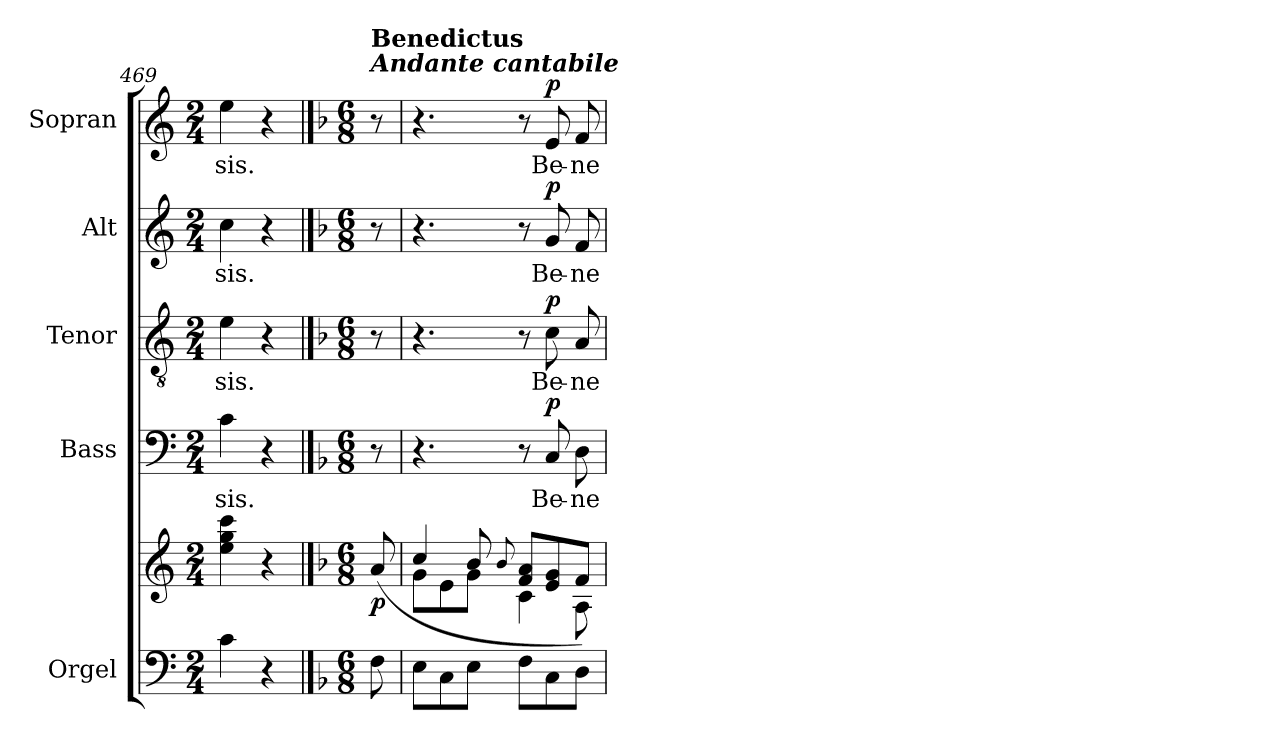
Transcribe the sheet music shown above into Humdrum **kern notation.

**kern	**kern	**dynam	**kern	**text	**dynam	**kern	**text	**dynam	**kern	**text	**dynam	**kern	**text	**dynam
*part5	*part5	*part5	*part4	*part4	*part4	*part3	*part3	*part3	*part2	*part2	*part2	*part1	*part1	*part1
*staff6	*staff5	*staff5/6	*staff4	*staff4	*staff4	*staff3	*staff3	*staff3	*staff2	*staff2	*staff2	*staff1	*staff1	*staff1
*I"Orgel	*	*	*I"Bass	*	*	*I"Tenor	*	*	*I"Alt	*	*	*I"Sopran	*	*
*I'Org.	*	*	*I'B.	*	*	*I'T.	*	*	*I'A.	*	*	*I'S.	*	*
*clefF4	*clefG2	*	*clefF4	*	*	*clefGv2	*	*	*clefG2	*	*	*clefG2	*	*
*k[]	*k[]	*	*k[]	*	*	*k[]	*	*	*k[]	*	*	*k[]	*	*
*C:	*C:	*	*C:	*	*	*C:	*	*	*C:	*	*	*C:	*	*
*M2/4	*M2/4	*	*M2/4	*	*	*M2/4	*	*	*M2/4	*	*	*M2/4	*	*
=469	=469	=469	=469	=469	=469	=469	=469	=469	=469	=469	=469	=469	=469	=469
!	!	!	!	!LO:LY:b	!	!	!LO:LY:b	!	!	!LO:LY:b	!	!	!LO:LY:b	!
4c\	4ee\ 4gg\ 4ccc\	.	4c\	-sis.	.	4e\	-sis.	.	4cc\	-sis.	.	4ee\	-sis.	.
4r	4r	.	4r	.	.	4r	.	.	4r	.	.	4r	.	.
!!LO:LB:g=z
==470	==470	==470	==470	==470	==470	==470	==470	==470	==470	==470	==470	==470	==470	==470
*k[b-]	*k[b-]	*	*k[b-]	*	*	*k[b-]	*	*	*k[b-]	*	*	*k[b-]	*	*
*F:	*F:	*	*F:	*	*	*F:	*	*	*F:	*	*	*F:	*	*
*M6/8	*M6/8	*	*M6/8	*	*	*M6/8	*	*	*M6/8	*	*	*M6/8	*	*
!	!	!	!	!	!	!	!	!	!	!	!	!LO:TX:a:Bi:t=Andante cantabile	!	!
!	!	!	!	!	!	!	!	!	!	!	!	!LO:TX:a:B:t=Benedictus	!	!
!	!	!LO:DY:b	!	!	!	!	!	!	!	!	!	!	!	!
8F\	(8a/	p	8r	.	.	8r	.	.	8r	.	.	8r	.	.
=471	=471	=471	=471	=471	=471	=471	=471	=471	=471	=471	=471	=471	=471	=471
*	*^	*	*	*	*	*	*	*	*	*	*	*	*	*
8E\L	4cc/	8g\L	.	4.r	.	.	4.r	.	.	4.r	.	.	4.r	.	.
8C\	.	8e\	.	.	.	.	.	.	.	.	.	.	.	.	.
8E\J	8b-/	8g\J	.	.	.	.	.	.	.	.	.	.	.	.	.
.	8qqb-/	.	.	.	.	.	.	.	.	.	.	.	.	.	.
8F\L	8f/ 8a/L	4c\	.	8r	.	.	8r	.	.	8r	.	.	8r	.	.
!	!	!	!	!	!LO:LY:b	!LO:DY:a	!	!LO:LY:b	!LO:DY:a	!	!LO:LY:b	!LO:DY:a	!	!LO:LY:b	!LO:DY:a
8C\	8e/ 8g/	.	.	8C/	Be-	p	8c\	Be-	p	8g/	Be-	p	8e/	Be-	p
!	!	!	!	!	!LO:LY:b	!	!	!LO:LY:b	!	!	!LO:LY:b	!	!	!LO:LY:b	!
8D\J	8f/J)	8A\	.	8D\	-ne-	.	8A/	-ne-	.	8f/	-ne-	.	8f/	-ne-	.
*	*v	*v	*	*	*	*	*	*	*	*	*	*	*	*	*
=	=	=	=	=	=	=	=	=	=	=	=	=	=	=
*-	*-	*-	*-	*-	*-	*-	*-	*-	*-	*-	*-	*-	*-	*-
